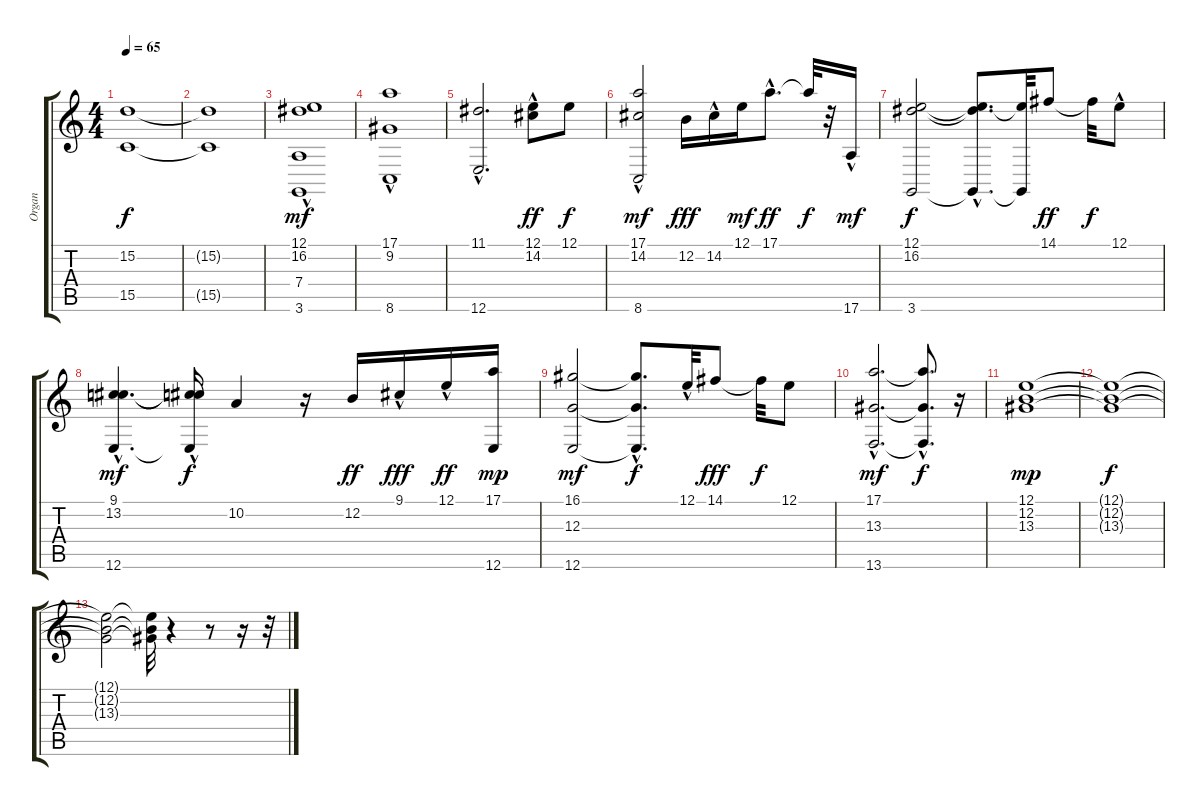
\track ("Organ" "Organ") {instrument rockorgan}
\staff {score tabs}
\tuning (E4 B3 G3 D3 A2 E2) {hide}
\ts (4 4)
\tempo 65
\clef g2
\ks c
(15.2{t} 15.5{t}).1{dy f} |
(15.2{t} 15.5{t}).1 |
(12.1 16.2{hac} 7.4 3.6).1{dy mf} |
(17.1{hac} 9.2 8.6).1 |
(11.1{hac} 12.6).2{d} (12.1{hac} 14.2).8{dy ff} 12.1.8{dy f} |
(17.1 14.2 8.6{hac}).2{dy mf} 12.2.16{dy fff} 14.2{hac}.16 12.1.16{dy mf} 17.1{hac}.8{d dy ff} 17.1{t}.32{dy f} r.32 17.6{hac}.16{dy mf} |
(12.1 16.2 3.6).2{dy f} (12.1{hac t} 16.2{hac t} 3.6{hac t}).8{d} (12.1{t} 3.6{t}).32 14.1.8{dy ff} 14.1{t}.32{dy f} 12.1{hac}.8 |
(9.1{hac} 13.2{hac} 12.6{hac}).4{d dy mf} (9.1{hac t} 13.2{t} 12.6{t}).16{dy f} 10.2.4 r.16 12.2.16{dy ff} 9.1{hac}.16{dy fff} 12.1{hac}.16{dy ff} (17.1 12.6).16{dy mp} |
(16.1 12.3 12.6).2{dy mf} (16.1{hac t} 12.3{hac t} 12.6{t}).8{d dy f} 12.1{hac}.32 14.1.8{dy fff} 14.1{t}.32{dy f} 12.1.8 |
(17.1{hac} 13.3{hac} 13.6{hac}).2{d dy mf} (17.1{t} 13.3{hac t} 13.6{hac t}).8{d dy f} r.16 |
(12.1 12.2 13.3).1{dy mp} |
(12.1{t} 12.2{t} 13.3{t}).1{dy f} |
(12.1{t} 12.2{t} 13.3{t}).2 (12.1{t} 12.2{t} 13.3{t}).32 r.4 r.8 r.16 r.32
